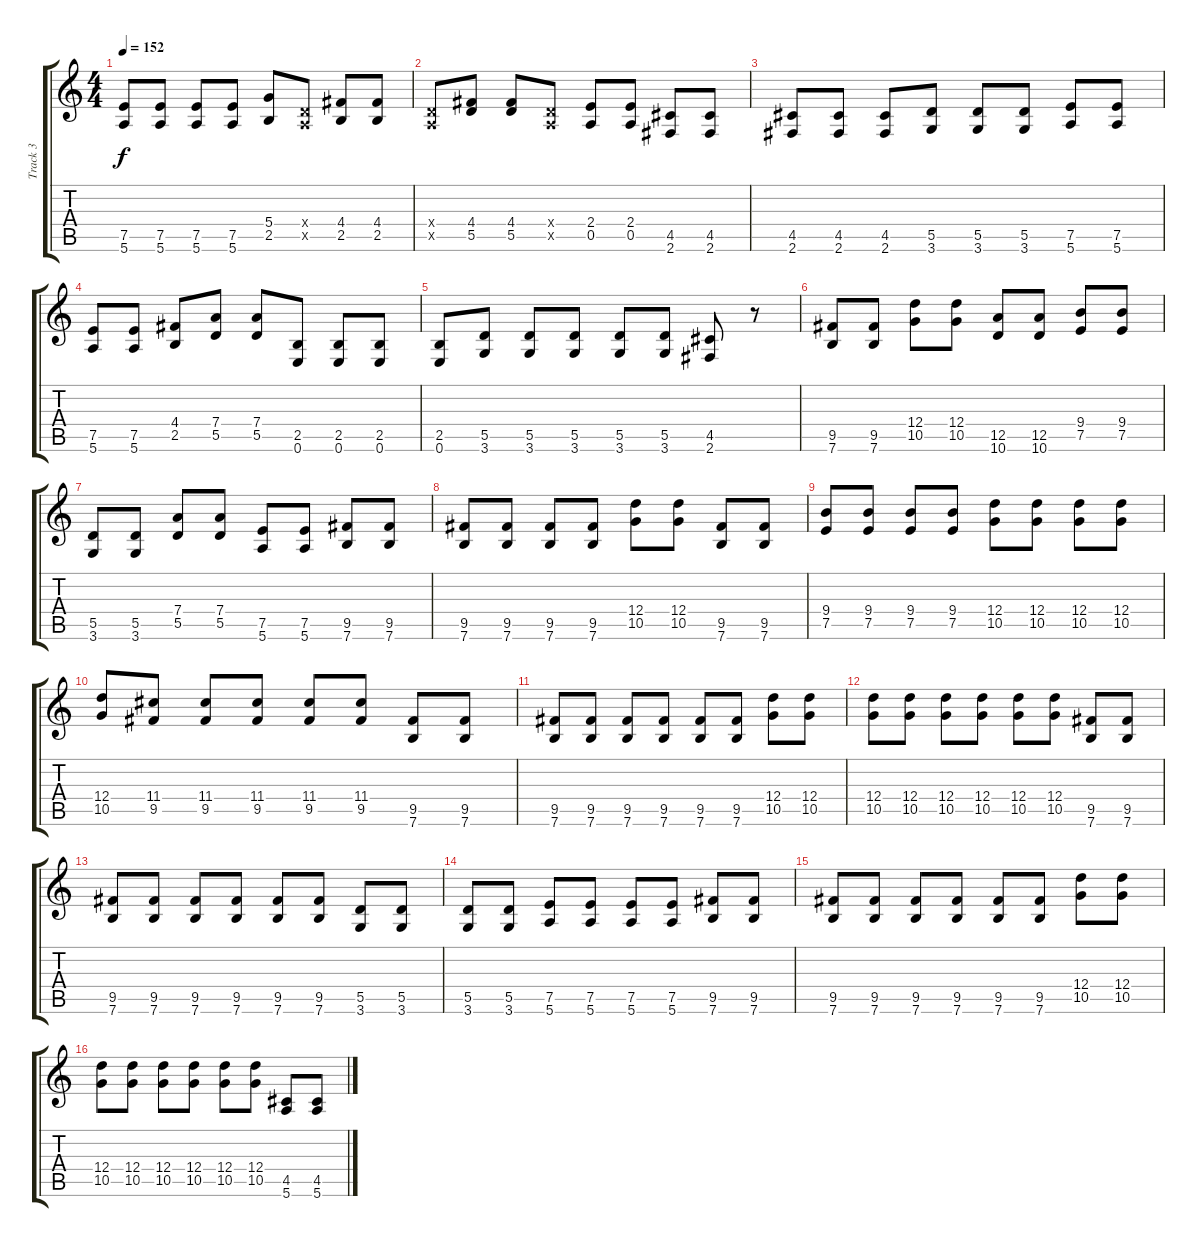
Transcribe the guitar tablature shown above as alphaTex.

\track ("Track 3" "Track 3") {instrument electricguitarclean}
\staff {score tabs}
\tuning (E4 B3 G3 D3 A2 E2) {hide}
\ts (4 4)
\tempo 152
\clef g2
\ks c
(7.5 5.6).8{dy f} (7.5 5.6).8 (7.5 5.6).8 (7.5 5.6).8 (5.4 2.5).8 (0.4{x} 0.5{x}).8 (4.4 2.5).8 (4.4 2.5).8 |
(0.4{x} 0.5{x}).8 (4.4 5.5).8 (4.4 5.5).8 (0.4{x} 0.5{x}).8 (2.4 0.5).8 (2.4 0.5).8 (4.5 2.6).8 (4.5 2.6).8 |
(4.5 2.6).8 (4.5 2.6).8 (4.5 2.6).8 (5.5 3.6).8 (5.5 3.6).8 (5.5 3.6).8 (7.5 5.6).8 (7.5 5.6).8 |
(7.5 5.6).8 (7.5 5.6).8 (4.4 2.5).8 (7.4 5.5).8 (7.4 5.5).8 (2.5 0.6).8 (2.5 0.6).8 (2.5 0.6).8 |
(2.5 0.6).8 (5.5 3.6).8 (5.5 3.6).8 (5.5 3.6).8 (5.5 3.6).8 (5.5 3.6).8 (4.5 2.6).8 r.8 |
(9.5 7.6).8 (9.5 7.6).8 (12.4 10.5).8 (12.4 10.5).8 (12.5 10.6).8 (12.5 10.6).8 (9.4 7.5).8 (9.4 7.5).8 |
(5.5 3.6).8 (5.5 3.6).8 (7.4 5.5).8 (7.4 5.5).8 (7.5 5.6).8 (7.5 5.6).8 (9.5 7.6).8 (9.5 7.6).8 |
(9.5 7.6).8 (9.5 7.6).8 (9.5 7.6).8 (9.5 7.6).8 (12.4 10.5).8 (12.4 10.5).8 (9.5 7.6).8 (9.5 7.6).8 |
(9.4 7.5).8 (9.4 7.5).8 (9.4 7.5).8 (9.4 7.5).8 (12.4 10.5).8 (12.4 10.5).8 (12.4 10.5).8 (12.4 10.5).8 |
(12.4 10.5).8 (11.4 9.5).8 (11.4 9.5).8 (11.4 9.5).8 (11.4 9.5).8 (11.4 9.5).8 (9.5 7.6).8 (9.5 7.6).8 |
(9.5 7.6).8 (9.5 7.6).8 (9.5 7.6).8 (9.5 7.6).8 (9.5 7.6).8 (9.5 7.6).8 (12.4 10.5).8 (12.4 10.5).8 |
(12.4 10.5).8 (12.4 10.5).8 (12.4 10.5).8 (12.4 10.5).8 (12.4 10.5).8 (12.4 10.5).8 (9.5 7.6).8 (9.5 7.6).8 |
(9.5 7.6).8 (9.5 7.6).8 (9.5 7.6).8 (9.5 7.6).8 (9.5 7.6).8 (9.5 7.6).8 (5.5 3.6).8 (5.5 3.6).8 |
(5.5 3.6).8 (5.5 3.6).8 (7.5 5.6).8 (7.5 5.6).8 (7.5 5.6).8 (7.5 5.6).8 (9.5 7.6).8 (9.5 7.6).8 |
(9.5 7.6).8 (9.5 7.6).8 (9.5 7.6).8 (9.5 7.6).8 (9.5 7.6).8 (9.5 7.6).8 (12.4 10.5).8 (12.4 10.5).8 |
(12.4 10.5).8 (12.4 10.5).8 (12.4 10.5).8 (12.4 10.5).8 (12.4 10.5).8 (12.4 10.5).8 (4.5 5.6).8 (4.5 5.6).8
